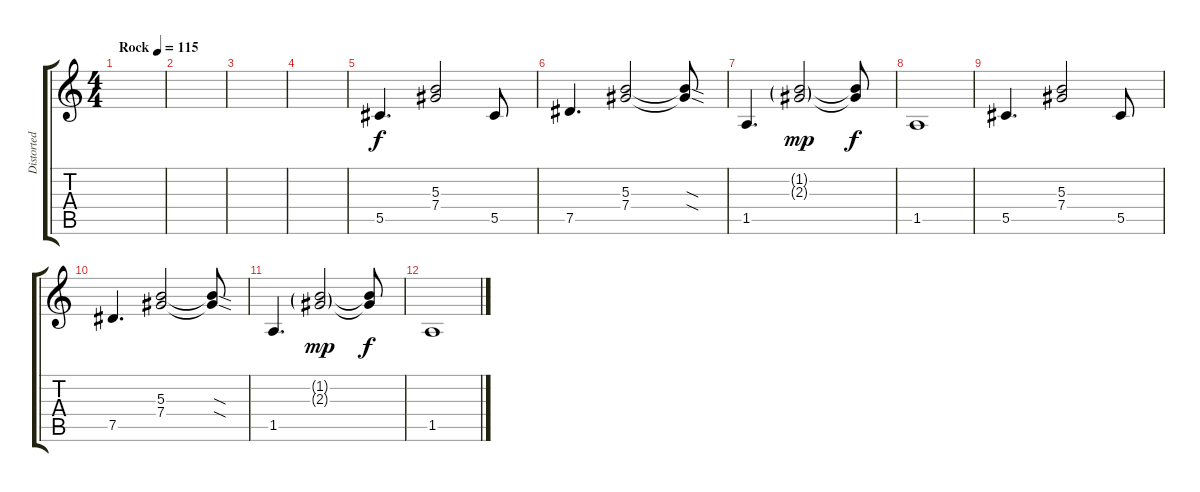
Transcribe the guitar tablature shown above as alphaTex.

\track ("Distorted guitar" "Distorted ") {instrument distortionguitar}
\staff {score tabs}
\tuning (Eb4 Bb3 Gb3 Db3 Ab2 Eb2) {hide}
\ts (4 4)
\tempo (115 "Rock")
\clef g2
\ks c
|
|
|
|
5.5.4{d} (5.3 7.4).2 5.5.8 |
7.5.4{d} (5.3 7.4).2 (5.3{sod t} 7.4{sod t}).8 |
1.5.4{d} (1.2{g} 2.3{g}).2{dy mp} (1.2{t} 2.3{t}).8{dy f} |
1.5.1 |
5.5.4{d} (5.3 7.4).2 5.5.8 |
7.5.4{d} (5.3 7.4).2 (5.3{sod t} 7.4{sod t}).8 |
1.5.4{d} (1.2{g} 2.3{g}).2{dy mp} (1.2{t} 2.3{t}).8{dy f} |
1.5.1
